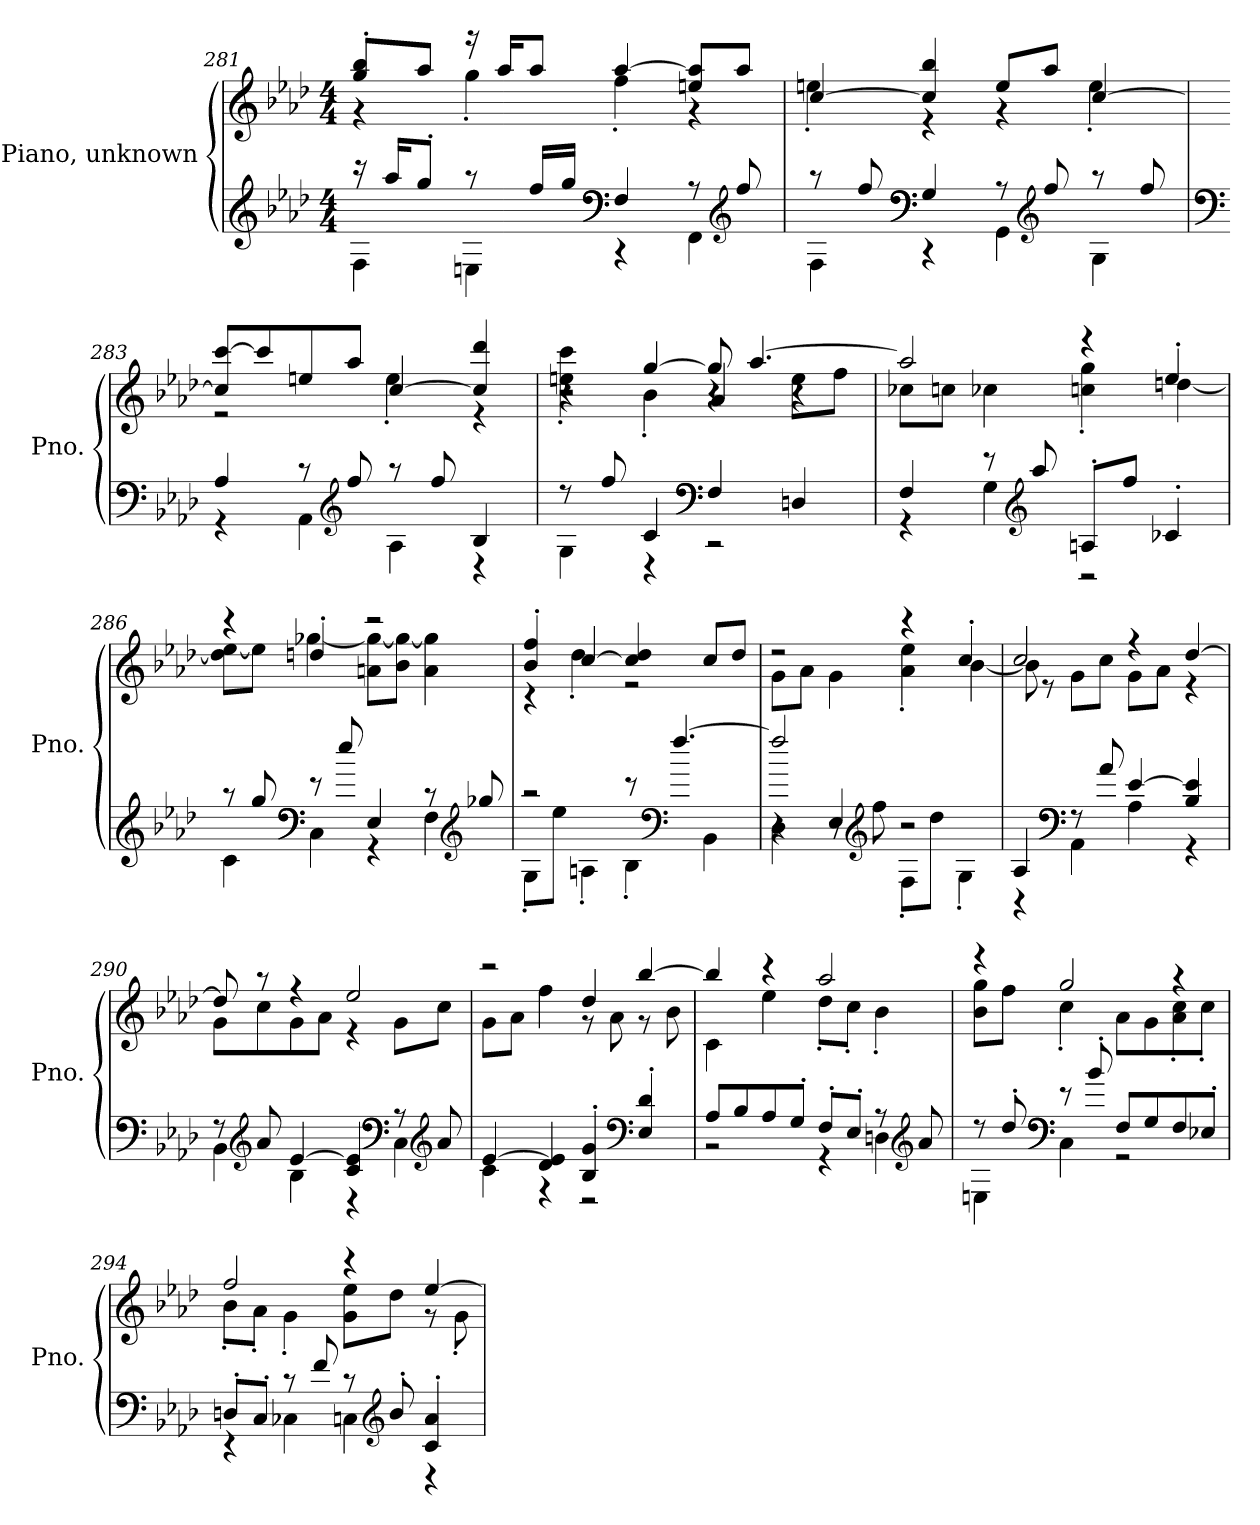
**kern	**kern
*part1	*part1
*staff2	*staff1
*I"Piano, unknown	*
*I'Pno.	*
*clefG2	*clefG2
*k[b-e-a-d-]	*k[b-e-a-d-]
*M4/4	*M4/4
=281	=281
*^	*^
16r	4F\	8gg/' 8bb-/'L	4r
16aa-/KL	.	.	.
8gg'/J	.	8aa-/J	.
8r	4En\	16r	4gg'\
.	.	16aa-/KL	.
16ff/LL	.	8aa-/J	.
16gg/JJ	.	.	.
*clefF4	*	*	*
4F/	4r	[4aa-/	4ff'\
8r	4FF\	8een/ 8aa-/]L	4r
*clefG2	*	*	*
8ff/	.	8aa-/J	.
=282	=282	=282	=282
8r	4F\	[4cc/	4een'\
8ff/	.	.	.
*clefF4	*	*	*
4G/	4r	4cc/] 4bb-/	4r
8r	4GG\	8ee/L	4r
*clefG2	*	*	*
8ff/	.	8aa-/J	.
8r	4G\	[4cc/	4ee'\
8ff/	.	.	.
!!LO:LB:g=z	!!
=283	=283	=283	=283
*clefF4	*	*	*
4A-/	4r	8cc/] [8ccc/L	2r
.	.	8ccc/]	.
8r	4AA-\	8een/	.
*clefG2	*	*	*
8ff/	.	8aa-/J	.
8r	4A-\	[4cc/	4ee'\
8ff/	.	.	.
4B-/	4r	4cc/] 4ddd-/	4r
=284	=284	=284	=284
*	*	*	*^
8r	4G\	4r	4een\' 4ccc\'	2r
8ff/	.	.	.	.
4c/	4r	[4gg/	4b-'\	.
*clefF4	*	*	*	*
4F/	2r	8gg/]	4r	4a-/
.	.	[4.aa-/	.	.
4Dn/	.	.	8ee\L	4r
.	.	.	8ff\J	.
*	*	*	*v	*v
=285	=285	=285	=285
4F/	4r	2aa-/]	8cc-X\L
.	.	.	8ccn\J
8r	4G\	.	4cc-X\
*clefG2	*	*	*
8aa-/	.	.	.
8An'/L	2r	4r	4ccn\' 4gg\'
8ff/J	.	.	.
4c-X'/	.	4ee-'/	[4ddn\
!!LO:LB:g=z	!!
=286	=286	=286	=286
8r	4c\	4r	8dd\] [8ee-\L
8gg/	.	.	8ee-\J]
*clefF4	*	*	*
8r	4C\	4ddn'/	[4gg-X\
8ee-/	.	.	.
4E-/	4r	2r	8an\ 8gg-\_L
.	.	.	8b-\ 8gg-\_J
8r	4F\	.	4a\ 4gg-\]
*clefG2	*	*	*
8gg-X/	.	.	.
=287	=287	=287	=287
2r	8G'\L	4b-/' 4ff/'	4r
.	8ee-\J	.	.
.	4An'\	[4cc/	4dd-'\
8r	4B-'\	4cc/] 4dd-/	2r
*clefF4	*	*	*
[4.ff/	.	.	.
.	4BB-\	8cc/L	.
.	.	8dd-/J	.
=288	=288	=288	=288
*	*^	*	*
2ff/]	4D-\	4r	2r	8g\L
.	.	.	.	8a-\J
.	8r	4E-/	.	4g\
*clefG2	*	*	*	*
.	8ff\	.	.	.
2r	8F'\L	2r	4r	4a-\' 4ee-\'
.	8dd-\J	.	.	.
.	4G'\	.	4cc'/	[4b-\
*	*v	*v	*	*
!!LO:LB:g=z	!!
=289	=289	=289	=289
4A-/	4r	2cc/	8b-\]
.	.	.	8r
*clefF4	*	*	*
8r	4AA-\	.	8g\L
8a-/	.	.	8cc\J
[4e-/	4A-\	4r	8g\L
.	.	.	8a-\J
4B-/ 4e-/]	4r	[4dd-/	4r
=290	=290	=290	=290
8r	4BB-\	8dd-/]	8g\L
*clefG2	*	*	*
8a-/	.	8r	8cc\
[4e-/	4B-\	4r	8g\
.	.	.	8a-\J
4c/ 4e-/]	4r	2ee-/	4r
*clefF4	*	*	*
8r	4C\	.	8g\L
*clefG2	*	*	*
8a-/	.	.	8cc\J
=291	=291	=291	=291
[4e-/	4c\	2r	8g\L
.	.	.	8a-\J
4d-/ 4e-/]	4r	.	4ff\
4B-/' 4g/'	2r	4dd-/	8r
.	.	.	8a-\
*clefF4	*	*	*
4E-/' 4d-/'	.	[4bb-/	8r
.	.	.	8b-\
!!LO:PB:g=z	!!
=292	=292	=292	=292
8A-/L	2r	4bb-/]	4c\
8B-/	.	.	.
8A-/	.	4r	4ee-\
8G'/J	.	.	.
8F'/L	4r	2aa-/	8dd-'\L
8E-'/J	.	.	8cc'\J
8r	4Dn\	.	4b-'\
*clefG2	*	*	*
8a-/	.	.	.
=293	=293	=293	=293
8r	4En\	4r	8b-\ 8gg\L
8dd-'/	.	.	8ff\J
*clefF4	*	*	*
8r	4C\	2gg/	4cc'\
8b-'/	.	.	.
8F/L	2r	.	8a-\L
8G/	.	.	8g\
8F/	.	4r	8a-\' 8cc\'
8E-X'/J	.	.	8cc'\J
=294	=294	=294	=294
8Dn'/L	4r	2ff/	8b-'\L
8C'/J	.	.	8a-'\J
8r	4C-X\	.	4g'\
8f/	.	.	.
8r	4Cn\	4r	8g\ 8ee-\L
*clefG2	*	*	*
8b-'/	.	.	8dd-\J
4c/' 4a-/'	4r	[4ee-/	8r
.	.	.	8g'\
*v	*v	*	*
*	*v	*v
=	=
*-	*-
